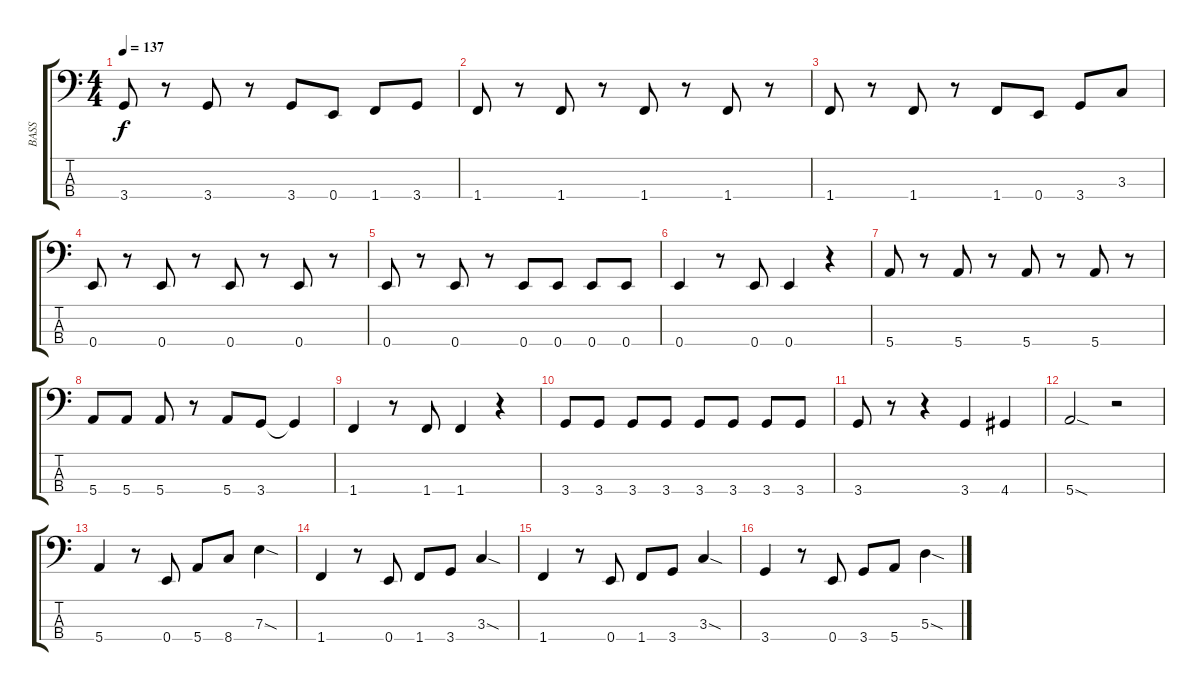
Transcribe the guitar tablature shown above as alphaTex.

\track ("BASS" "BASS") {instrument electricbassfinger}
\staff {score tabs}
\tuning (G2 D2 A1 E1) {hide}
\ts (4 4)
\tempo 137
\clef f4
\ks c
3.4.8{dy f} r.8 3.4.8 r.8 3.4.8 0.4.8 1.4.8 3.4.8 |
1.4.8 r.8 1.4.8 r.8 1.4.8 r.8 1.4.8 r.8 |
1.4.8 r.8 1.4.8 r.8 1.4.8 0.4.8 3.4.8 3.3.8 |
0.4.8 r.8 0.4.8 r.8 0.4.8 r.8 0.4.8 r.8 |
0.4.8 r.8 0.4.8 r.8 0.4.8 0.4.8 0.4.8 0.4.8 |
0.4.4 r.8 0.4.8 0.4.4 r.4 |
5.4.8 r.8 5.4.8 r.8 5.4.8 r.8 5.4.8 r.8 |
5.4.8 5.4.8 5.4.8 r.8 5.4.8 3.4.8 3.4{t}.4 |
1.4.4 r.8 1.4.8 1.4.4 r.4 |
3.4.8 3.4.8 3.4.8 3.4.8 3.4.8 3.4.8 3.4.8 3.4.8 |
3.4.8 r.8 r.4 3.4.4 4.4.4 |
5.4{sod}.2 r.2 |
5.4.4 r.8 0.4.8 5.4.8 8.4.8 7.3{sod}.4 |
1.4.4 r.8 0.4.8 1.4.8 3.4.8 3.3{sod}.4 |
1.4.4 r.8 0.4.8 1.4.8 3.4.8 3.3{sod}.4 |
3.4.4 r.8 0.4.8 3.4.8 5.4.8 5.3{sod}.4
